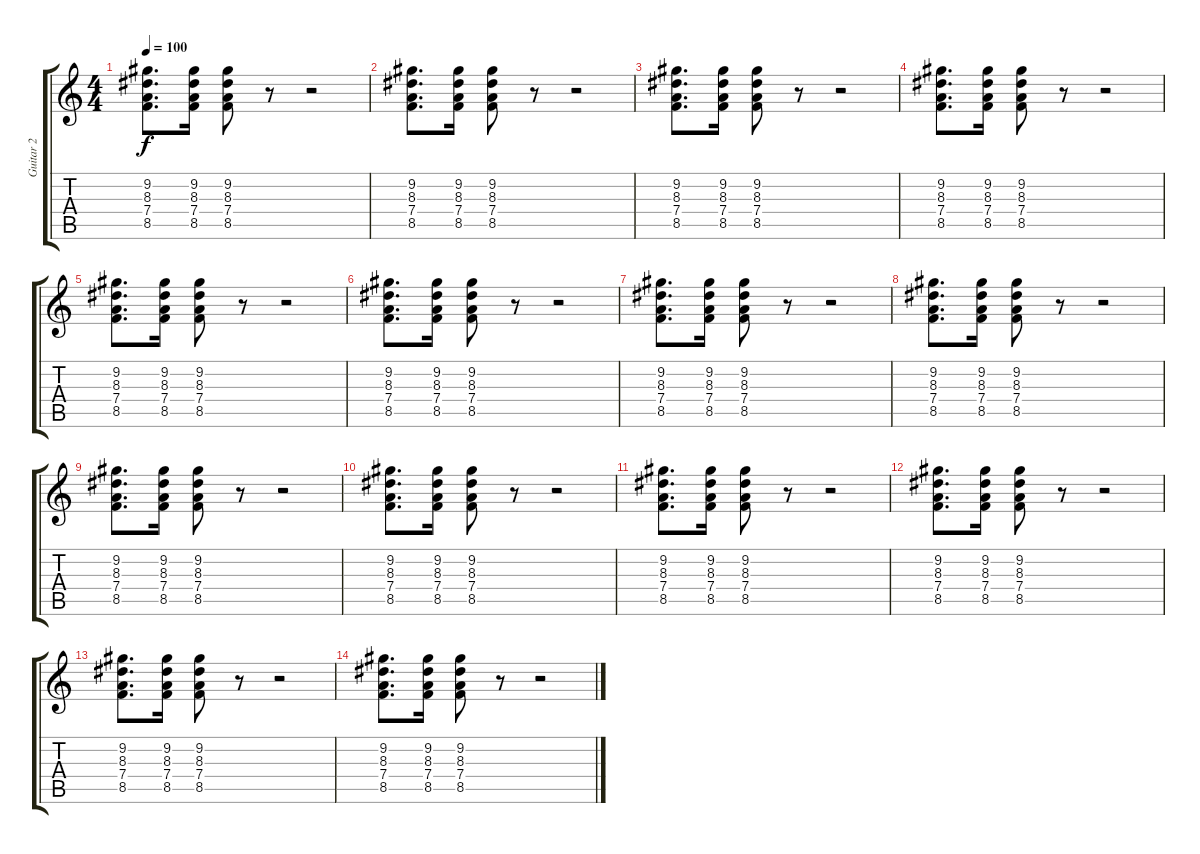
\track ("Guitar 2" "Guitar 2") {instrument electricguitarclean}
\staff {score tabs}
\tuning (E4 B3 G3 D3 A2 E2) {hide}
\ts (4 4)
\tempo 100
\clef g2
\ks c
(9.2 8.3 7.4 8.5).8{d dy f} (9.2 8.3 7.4 8.5).16 (9.2 8.3 7.4 8.5).8 r.8 r.2 |
(9.2 8.3 7.4 8.5).8{d} (9.2 8.3 7.4 8.5).16 (9.2 8.3 7.4 8.5).8 r.8 r.2 |
(9.2 8.3 7.4 8.5).8{d} (9.2 8.3 7.4 8.5).16 (9.2 8.3 7.4 8.5).8 r.8 r.2 |
(9.2 8.3 7.4 8.5).8{d} (9.2 8.3 7.4 8.5).16 (9.2 8.3 7.4 8.5).8 r.8 r.2 |
(9.2 8.3 7.4 8.5).8{d} (9.2 8.3 7.4 8.5).16 (9.2 8.3 7.4 8.5).8 r.8 r.2 |
(9.2 8.3 7.4 8.5).8{d} (9.2 8.3 7.4 8.5).16 (9.2 8.3 7.4 8.5).8 r.8 r.2 |
(9.2 8.3 7.4 8.5).8{d} (9.2 8.3 7.4 8.5).16 (9.2 8.3 7.4 8.5).8 r.8 r.2 |
(9.2 8.3 7.4 8.5).8{d} (9.2 8.3 7.4 8.5).16 (9.2 8.3 7.4 8.5).8 r.8 r.2 |
(9.2 8.3 7.4 8.5).8{d} (9.2 8.3 7.4 8.5).16 (9.2 8.3 7.4 8.5).8 r.8 r.2 |
(9.2 8.3 7.4 8.5).8{d} (9.2 8.3 7.4 8.5).16 (9.2 8.3 7.4 8.5).8 r.8 r.2 |
(9.2 8.3 7.4 8.5).8{d} (9.2 8.3 7.4 8.5).16 (9.2 8.3 7.4 8.5).8 r.8 r.2 |
(9.2 8.3 7.4 8.5).8{d} (9.2 8.3 7.4 8.5).16 (9.2 8.3 7.4 8.5).8 r.8 r.2 |
(9.2 8.3 7.4 8.5).8{d} (9.2 8.3 7.4 8.5).16 (9.2 8.3 7.4 8.5).8 r.8 r.2 |
(9.2 8.3 7.4 8.5).8{d} (9.2 8.3 7.4 8.5).16 (9.2 8.3 7.4 8.5).8 r.8 r.2
